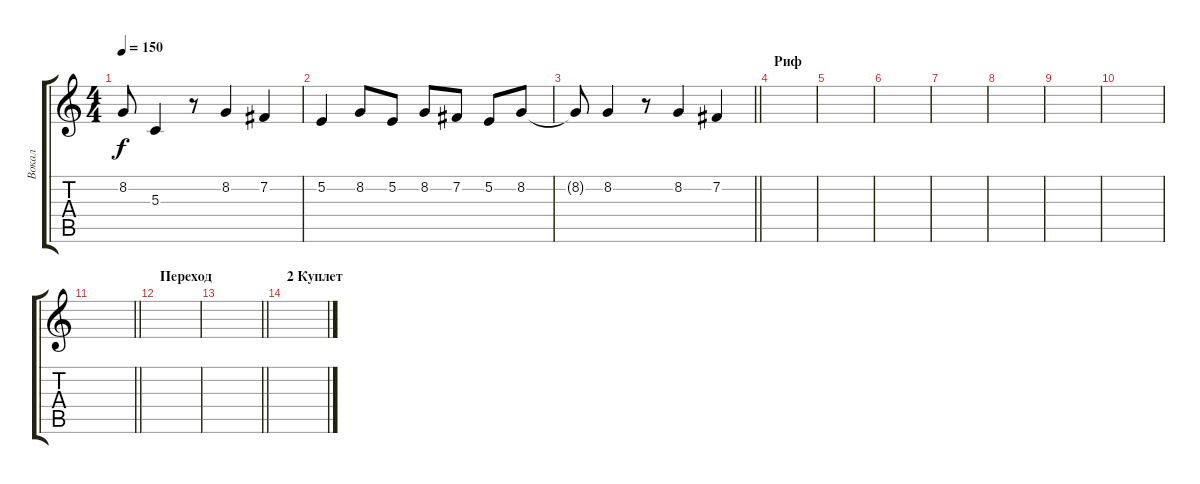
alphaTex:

\track ("Вокал" "Вокал") {instrument tenorsax}
\staff {score tabs}
\tuning (E4 B3 G3 D3 A2 E2) {hide}
\ts (4 4)
\tempo 150
\clef g2
\ks c
8.2{t}.8{dy f} 5.3.4 r.8 8.2.4 7.2.4 |
5.2.4 8.2.8 5.2.8 8.2.8 7.2.8 5.2.8 8.2.8 |
\barLineRight lightlight
8.2{t}.8 8.2.4 r.8 8.2.4 7.2.4 |
\section ("" "Риф")
|
|
|
|
|
|
|
\barLineRight lightlight
|
\section ("" "Переход")
|
\barLineRight lightlight
|
\section ("" "2 Куплет")
